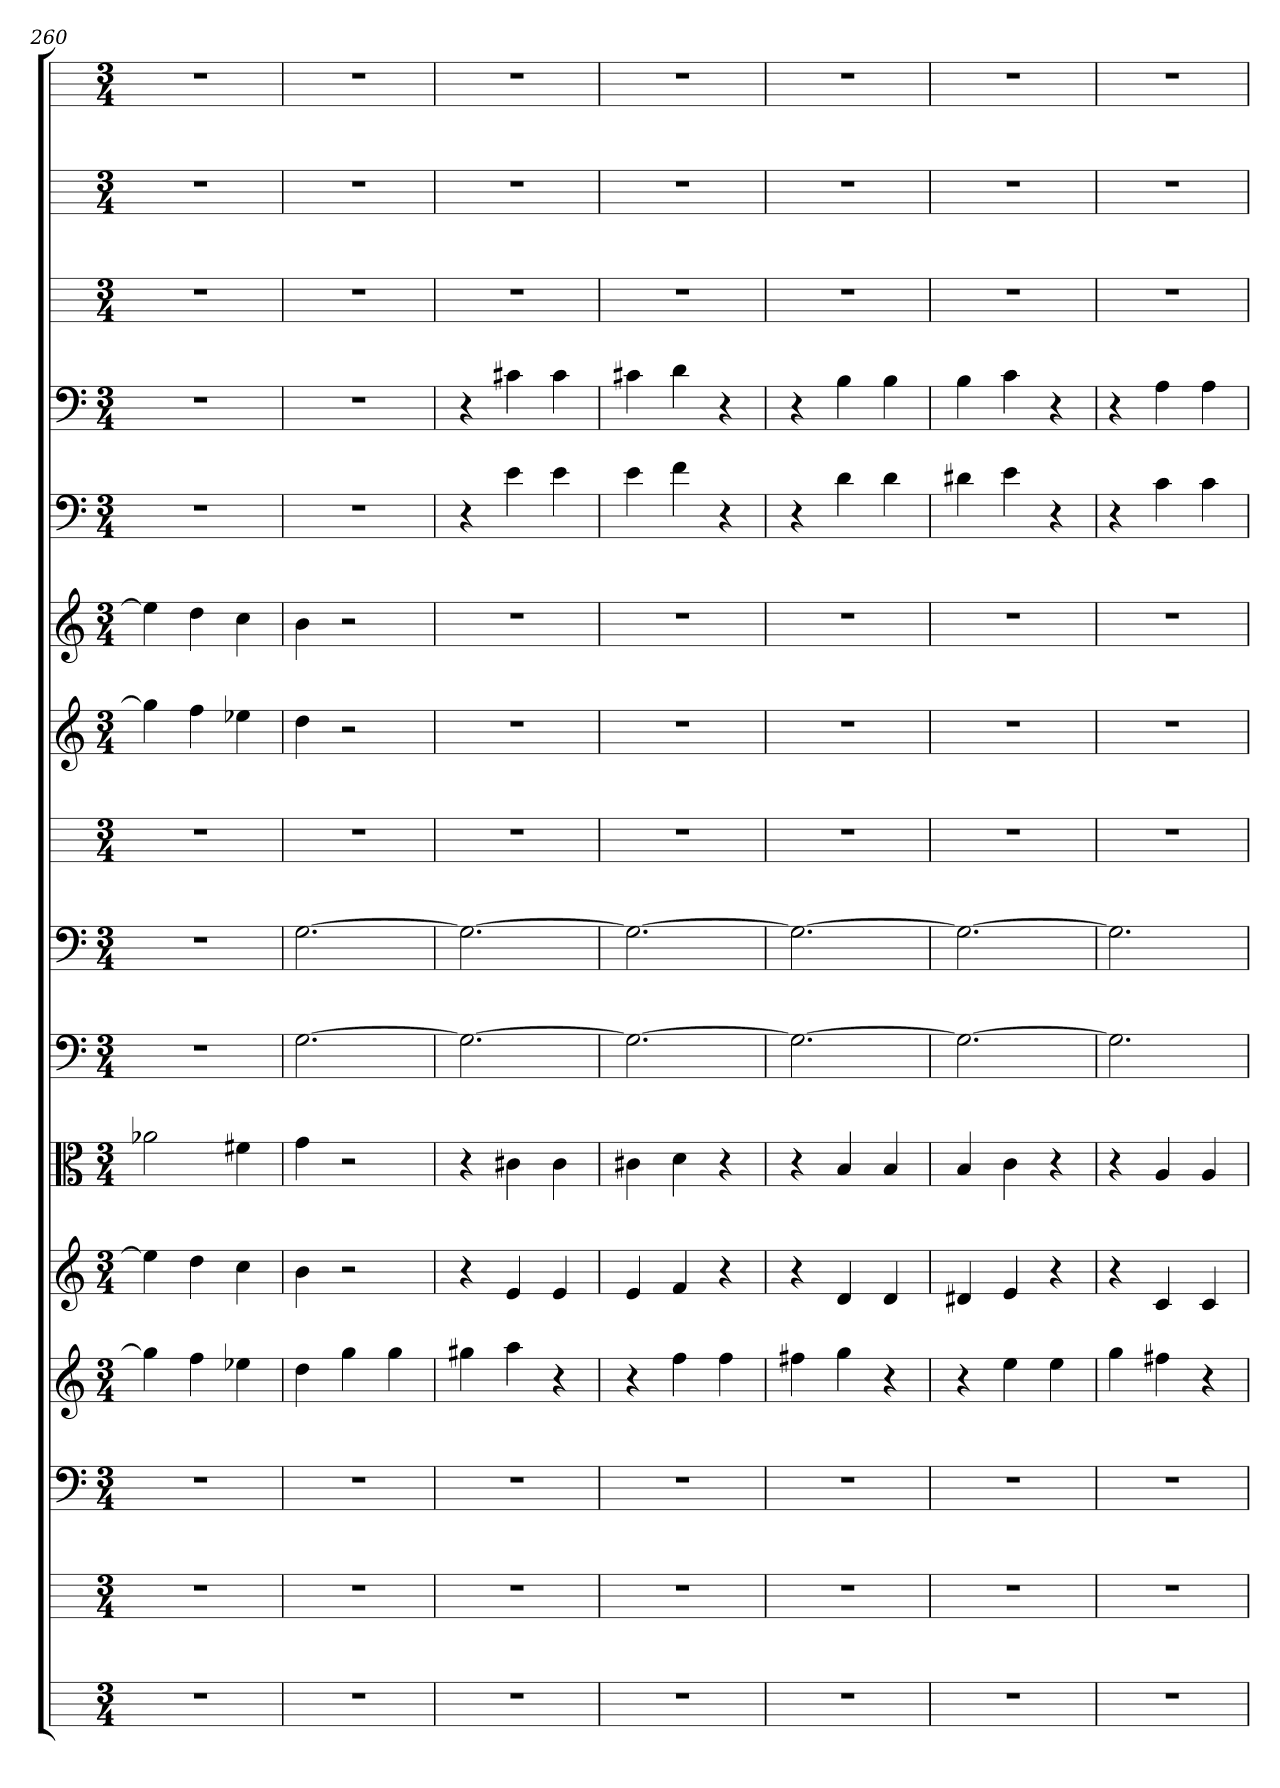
**kern	**kern	**kern	**kern	**kern	**kern	**kern	**kern	**kern	**kern	**kern	**kern	**kern	**kern	**kern	**kern
*part16	*part15	*part14	*part13	*part12	*part11	*part10	*part9	*part8	*part7	*part6	*part5	*part4	*part3	*part2	*part1
*staff16	*staff15	*staff14	*staff13	*staff12	*staff11	*staff10	*staff9	*staff8	*staff7	*staff6	*staff5	*staff4	*staff3	*staff2	*staff1
*	*	*clefF4	*	*	*clefC3	*clefF4	*clefF4	*	*	*	*clefF4	*clefF4	*	*	*
*k[]	*k[]	*k[]	*k[]	*k[]	*k[]	*k[]	*k[]	*k[]	*k[]	*k[]	*k[]	*k[]	*k[]	*k[]	*k[]
*C:	*C:	*C:	*C:	*C:	*C:	*C:	*C:	*C:	*C:	*C:	*C:	*C:	*C:	*C:	*C:
*M3/4	*M3/4	*M3/4	*M3/4	*M3/4	*M3/4	*M3/4	*M3/4	*M3/4	*M3/4	*M3/4	*M3/4	*M3/4	*M3/4	*M3/4	*M3/4
=260	=260	=260	=260	=260	=260	=260	=260	=260	=260	=260	=260	=260	=260	=260	=260
2.r	2.r	2.r	4gg]	4ee-]	2a-X	2.r	2.r	2.r	4gg]	4ee-]	2.r	2.r	2.r	2.r	2.r
.	.	.	4ff	4dd	.	.	.	.	4ff	4dd	.	.	.	.	.
.	.	.	4ee-X	4cc	4f#X	.	.	.	4ee-X	4cc	.	.	.	.	.
=261	=261	=261	=261	=261	=261	=261	=261	=261	=261	=261	=261	=261	=261	=261	=261
2.r	2.r	2.r	4dd	4b	4g	[2.G	[2.G	2.r	4dd	4b	2.r	2.r	2.r	2.r	2.r
.	.	.	4gg	2r	2r	.	.	.	2r	2r	.	.	.	.	.
.	.	.	4gg	.	.	.	.	.	.	.	.	.	.	.	.
=262	=262	=262	=262	=262	=262	=262	=262	=262	=262	=262	=262	=262	=262	=262	=262
2.r	2.r	2.r	4gg#X	4r	4r	2.G_	2.G_	2.r	2.r	2.r	4r	4r	2.r	2.r	2.r
.	.	.	4aa	4e	4c#X	.	.	.	.	.	4e	4c#X	.	.	.
.	.	.	4r	4e	4c#	.	.	.	.	.	4e	4c#	.	.	.
=263	=263	=263	=263	=263	=263	=263	=263	=263	=263	=263	=263	=263	=263	=263	=263
2.r	2.r	2.r	4r	4e	4c#X	2.G_	2.G_	2.r	2.r	2.r	4e	4c#X	2.r	2.r	2.r
.	.	.	4ff	4f	4d	.	.	.	.	.	4f	4d	.	.	.
.	.	.	4ff	4r	4r	.	.	.	.	.	4r	4r	.	.	.
=264	=264	=264	=264	=264	=264	=264	=264	=264	=264	=264	=264	=264	=264	=264	=264
2.r	2.r	2.r	4ff#X	4r	4r	2.G_	2.G_	2.r	2.r	2.r	4r	4r	2.r	2.r	2.r
.	.	.	4gg	4d	4B	.	.	.	.	.	4d	4B	.	.	.
.	.	.	4r	4d	4B	.	.	.	.	.	4d	4B	.	.	.
=265	=265	=265	=265	=265	=265	=265	=265	=265	=265	=265	=265	=265	=265	=265	=265
2.r	2.r	2.r	4r	4d#X	4B	2.G_	2.G_	2.r	2.r	2.r	4d#X	4B	2.r	2.r	2.r
.	.	.	4ee	4e	4c	.	.	.	.	.	4e	4c	.	.	.
.	.	.	4ee	4r	4r	.	.	.	.	.	4r	4r	.	.	.
=266	=266	=266	=266	=266	=266	=266	=266	=266	=266	=266	=266	=266	=266	=266	=266
2.r	2.r	2.r	4gg	4r	4r	2.G]	2.G]	2.r	2.r	2.r	4r	4r	2.r	2.r	2.r
.	.	.	4ff#X	4c	4A	.	.	.	.	.	4c	4A	.	.	.
.	.	.	4r	4c	4A	.	.	.	.	.	4c	4A	.	.	.
=	=	=	=	=	=	=	=	=	=	=	=	=	=	=	=
*-	*-	*-	*-	*-	*-	*-	*-	*-	*-	*-	*-	*-	*-	*-	*-
